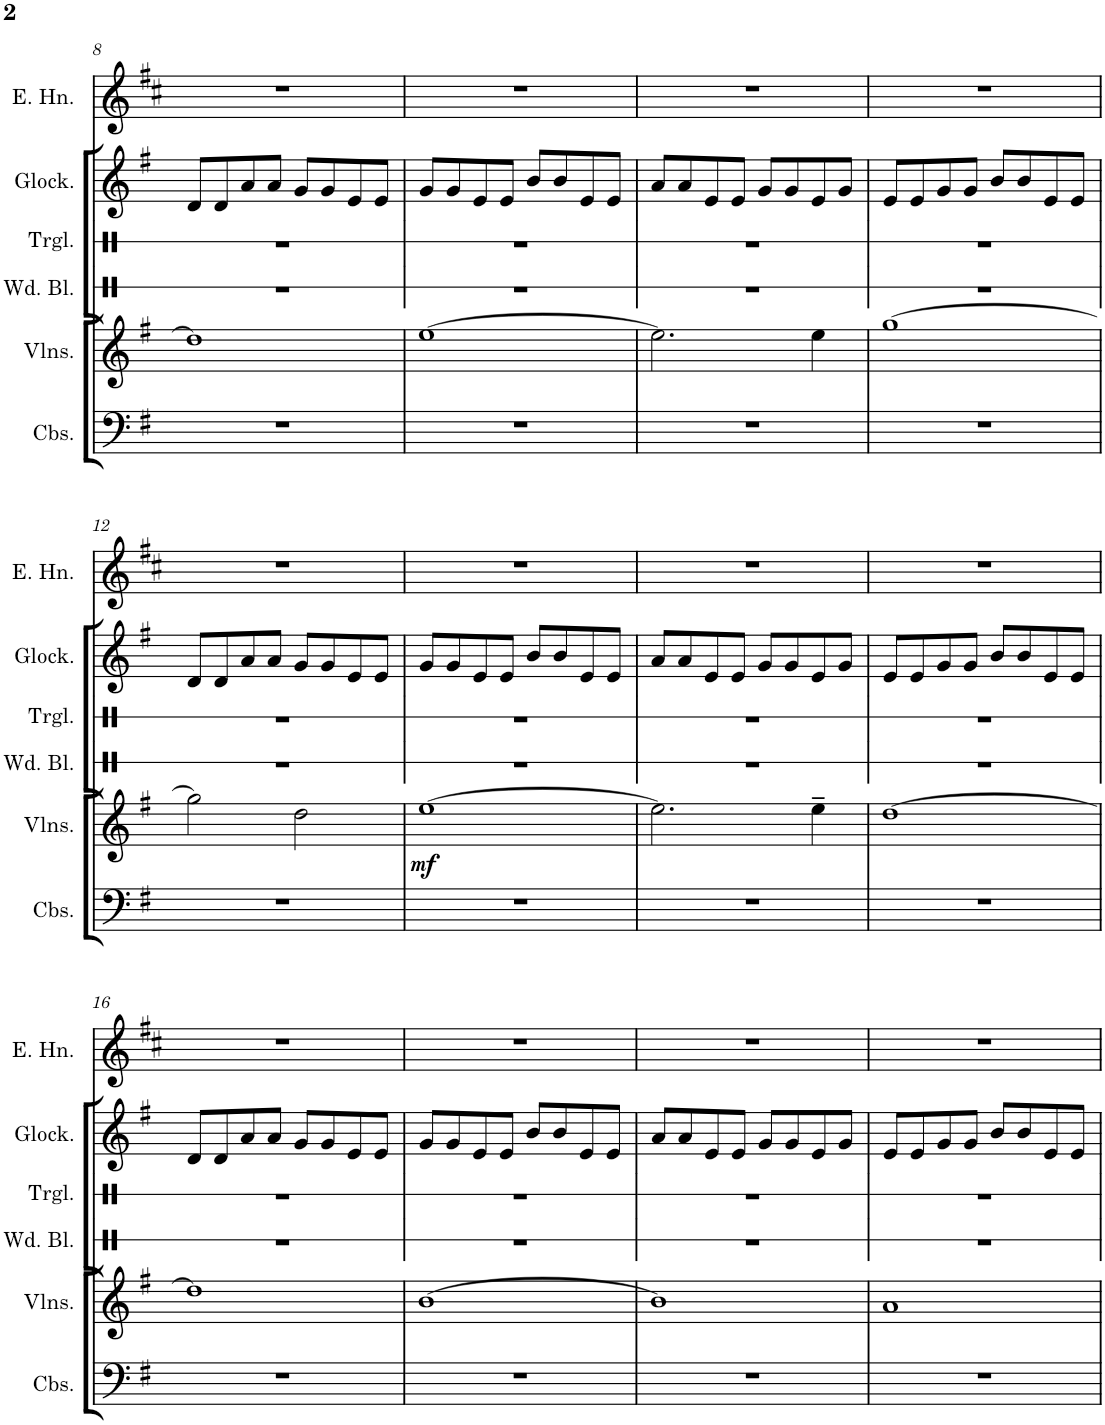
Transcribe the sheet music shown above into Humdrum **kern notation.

**kern	**kern	**dynam	**kern	**kern	**kern	**kern
*part6	*part5	*part5	*part4	*part3	*part2	*part1
*staff6	*staff5	*staff5	*staff4	*staff3	*staff2	*staff1
*I"Contrabasses	*I"Violins	*	*I"Wood Blocks	*I"Triangle	*I"Glockenspiel	*I"English Horn
*I'Cbs.	*I'Vlns.	*	*I'Wd. Bl.	*I'Trgl.	*I'Glock.	*I'E. Hn.
!!LO:PB:g=z
*clefF4	*clefG2	*	*clefX	*clefX	*clefG2	*clefG2
*Trd7c12	*	*	*	*	*Trd-14c-24	*Trd4c7
*k[f#]	*k[f#]	*	*k[]	*k[]	*k[f#]	*k[f#c#]
*M4/4	*M4/4	*	*M4/4	*M4/4	*M4/4	*M4/4
=8	=8	=8	=8	=8	=8	=8
1r	1dd]	.	1r	1r	8d/L	1r
.	.	.	.	.	8d/	.
.	.	.	.	.	8a/	.
.	.	.	.	.	8a/J	.
.	.	.	.	.	8g/L	.
.	.	.	.	.	8g/	.
.	.	.	.	.	8e/	.
.	.	.	.	.	8e/J	.
=9	=9	=9	=9	=9	=9	=9
1r	[1ee	.	1r	1r	8g/L	1r
.	.	.	.	.	8g/	.
.	.	.	.	.	8e/	.
.	.	.	.	.	8e/J	.
.	.	.	.	.	8b/L	.
.	.	.	.	.	8b/	.
.	.	.	.	.	8e/	.
.	.	.	.	.	8e/J	.
=10	=10	=10	=10	=10	=10	=10
1r	2.ee\]	.	1r	1r	8a/L	1r
.	.	.	.	.	8a/	.
.	.	.	.	.	8e/	.
.	.	.	.	.	8e/J	.
.	.	.	.	.	8g/L	.
.	.	.	.	.	8g/	.
.	4ee\	.	.	.	8e/	.
.	.	.	.	.	8g/J	.
=11	=11	=11	=11	=11	=11	=11
1r	[1gg	.	1r	1r	8e/L	1r
.	.	.	.	.	8e/	.
.	.	.	.	.	8g/	.
.	.	.	.	.	8g/J	.
.	.	.	.	.	8b/L	.
.	.	.	.	.	8b/	.
.	.	.	.	.	8e/	.
.	.	.	.	.	8e/J	.
!!LO:LB:g=z
=12	=12	=12	=12	=12	=12	=12
1r	2gg\]	.	1r	1r	8d/L	1r
.	.	.	.	.	8d/	.
.	.	.	.	.	8a/	.
.	.	.	.	.	8a/J	.
.	2dd\	.	.	.	8g/L	.
.	.	.	.	.	8g/	.
.	.	.	.	.	8e/	.
.	.	.	.	.	8e/J	.
=13	=13	=13	=13	=13	=13	=13
!	!	!LO:DY:b	!	!	!	!
1r	[1ee	mf	1r	1r	8g/L	1r
.	.	.	.	.	8g/	.
.	.	.	.	.	8e/	.
.	.	.	.	.	8e/J	.
.	.	.	.	.	8b/L	.
.	.	.	.	.	8b/	.
.	.	.	.	.	8e/	.
.	.	.	.	.	8e/J	.
=14	=14	=14	=14	=14	=14	=14
1r	2.ee\]	.	1r	1r	8a/L	1r
.	.	.	.	.	8a/	.
.	.	.	.	.	8e/	.
.	.	.	.	.	8e/J	.
.	.	.	.	.	8g/L	.
.	.	.	.	.	8g/	.
.	4ee~\	.	.	.	8e/	.
.	.	.	.	.	8g/J	.
=15	=15	=15	=15	=15	=15	=15
1r	[1dd	.	1r	1r	8e/L	1r
.	.	.	.	.	8e/	.
.	.	.	.	.	8g/	.
.	.	.	.	.	8g/J	.
.	.	.	.	.	8b/L	.
.	.	.	.	.	8b/	.
.	.	.	.	.	8e/	.
.	.	.	.	.	8e/J	.
!!LO:LB:g=z
=16	=16	=16	=16	=16	=16	=16
1r	1dd]	.	1r	1r	8d/L	1r
.	.	.	.	.	8d/	.
.	.	.	.	.	8a/	.
.	.	.	.	.	8a/J	.
.	.	.	.	.	8g/L	.
.	.	.	.	.	8g/	.
.	.	.	.	.	8e/	.
.	.	.	.	.	8e/J	.
=17	=17	=17	=17	=17	=17	=17
1r	[1b	.	1r	1r	8g/L	1r
.	.	.	.	.	8g/	.
.	.	.	.	.	8e/	.
.	.	.	.	.	8e/J	.
.	.	.	.	.	8b/L	.
.	.	.	.	.	8b/	.
.	.	.	.	.	8e/	.
.	.	.	.	.	8e/J	.
=18	=18	=18	=18	=18	=18	=18
1r	1b]	.	1r	1r	8a/L	1r
.	.	.	.	.	8a/	.
.	.	.	.	.	8e/	.
.	.	.	.	.	8e/J	.
.	.	.	.	.	8g/L	.
.	.	.	.	.	8g/	.
.	.	.	.	.	8e/	.
.	.	.	.	.	8g/J	.
=19	=19	=19	=19	=19	=19	=19
1r	1a	.	1r	1r	8e/L	1r
.	.	.	.	.	8e/	.
.	.	.	.	.	8g/	.
.	.	.	.	.	8g/J	.
.	.	.	.	.	8b/L	.
.	.	.	.	.	8b/	.
.	.	.	.	.	8e/	.
.	.	.	.	.	8e/J	.
=	=	=	=	=	=	=
*-	*-	*-	*-	*-	*-	*-
